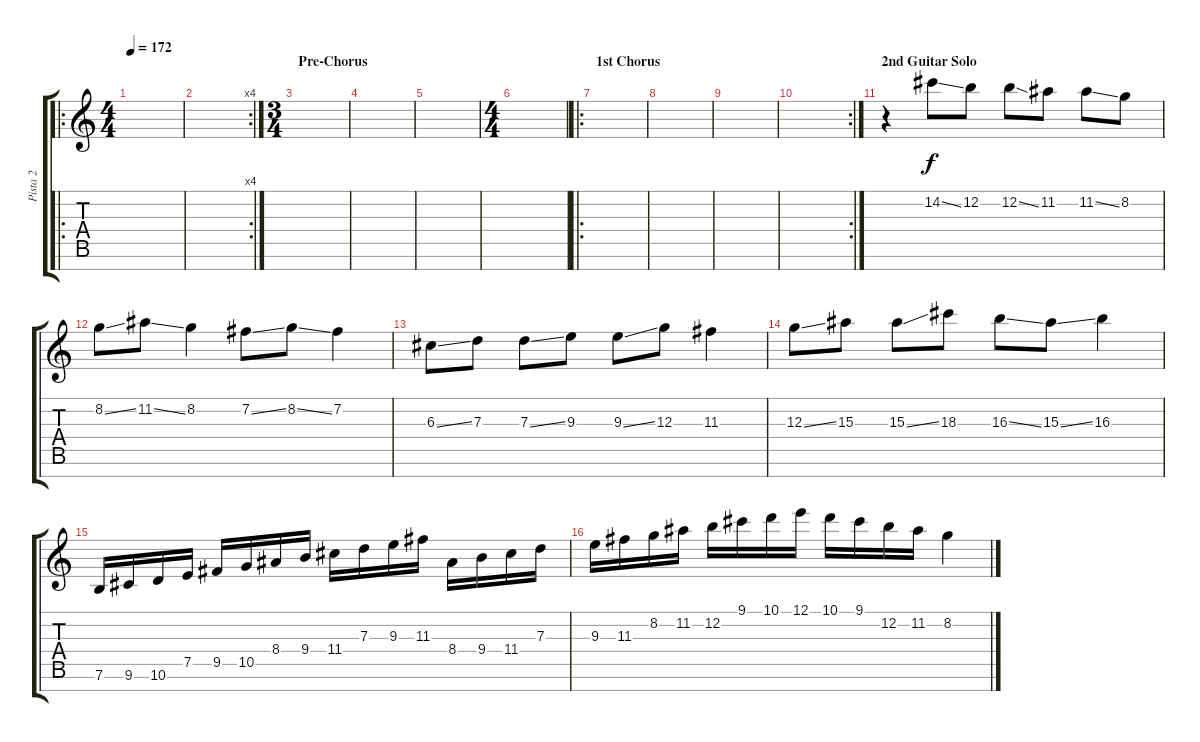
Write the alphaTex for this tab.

\track ("Pista 2" "Pista 2") {instrument distortionguitar}
\staff {score tabs}
\tuning (E4 B3 G3 D3 A2 E2 B1) {hide}
\ro
\ts (4 4)
\tempo 172
\clef g2
\ks c
|
\rc 4
|
\ts (3 4)
\section ("" "Pre-Chorus")
|
|
|
\ts (4 4)
|
\ro
\section ("" "1st Chorus")
|
|
|
\rc 2
|
\section ("" "2nd Guitar Solo")
r.4 14.2{ss}.8 12.2.8 12.2{ss}.8 11.2.8 11.2{ss}.8 8.2.8 |
8.2{ss}.8 11.2{ss}.8 8.2.4 7.2{ss}.8 8.2{ss}.8 7.2.4 |
6.3{ss}.8 7.3.8 7.3{ss}.8 9.3.8 9.3{ss}.8 12.3.8 11.3.4 |
12.3{ss}.8 15.3.8 15.3{ss}.8 18.3.8 16.3{ss}.8 15.3{ss}.8 16.3.4 |
7.6.16 9.6.16 10.6.16 7.5.16 9.5.16 10.5.16 8.4.16 9.4.16 11.4.16 7.3.16 9.3.16 11.3.16 8.4.16 9.4.16 11.4.16 7.3.16 |
9.3.16 11.3.16 8.2.16 11.2.16 12.2.16 9.1.16 10.1.16 12.1.16 10.1.16 9.1.16 12.2.16 11.2.16 8.2.4
